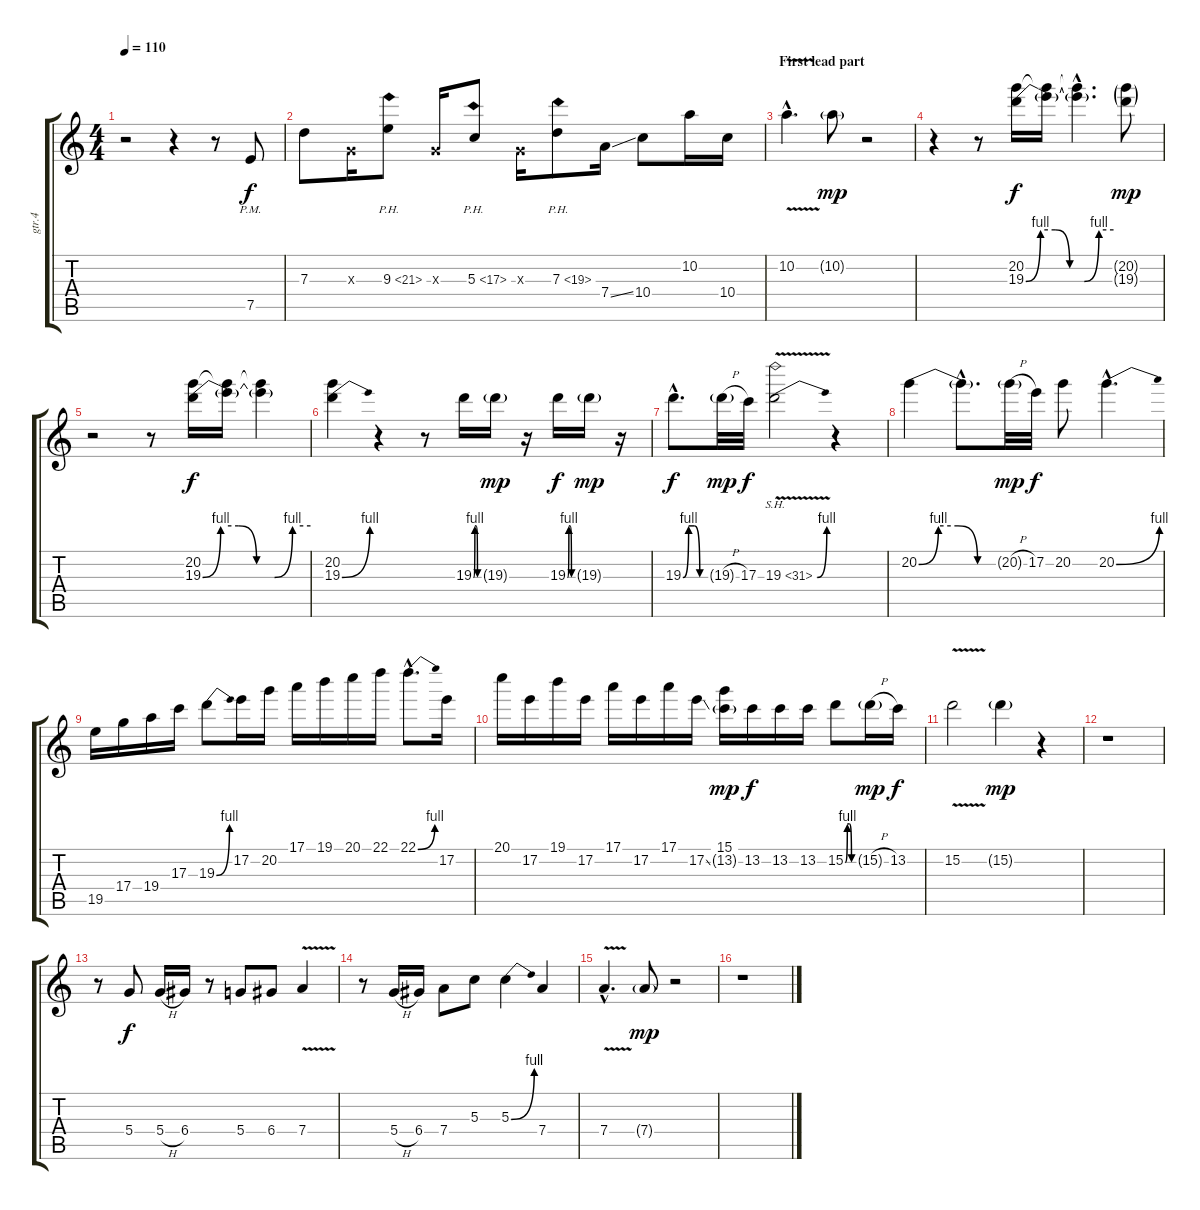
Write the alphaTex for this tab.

\track ("gtr.4" "gtr.4") {instrument distortionguitar}
\staff {score tabs}
\tuning (E4 B3 G3 D3 A2 E2) {hide}
\ts (4 4)
\tempo 110
\clef g2
\ks c
r.2{dy f} r.4 r.8 7.5{pm}.8 |
7.3.8 0.3{x}.16 9.3{ph 12}.8 0.3{x}.16 5.3{ph 12}.8 0.3{x}.16 7.3{ph 12}.8 7.4{ss}.16 10.4.8 10.2.16 10.4.16 |
\section ("" "First lead part")
10.2{v hac}.4{d} 10.2{g}.8{dy mp} r.2 |
r.4 r.8 (20.2 19.3{be (custom 0 0 10 4 20 4 30 0 40 0 50 4 60 4)}).16{dy f} (20.2{t} 19.3{t}).16 (20.2{hac t} 19.3{hac t}).4{d} (20.2{g} 19.3{g}).8{dy mp} |
r.2 r.8 (20.2 19.3{be (custom 0 0 10 4 20 4 30 0 40 0 50 4 60 4)}).16{dy f} (20.2{t} 19.3{t}).16 (20.2{t} 19.3{t}).4 |
(20.2 19.3{be (bend 0 0 60 4)}).4 r.4 r.8 19.3{be (custom 0 0 15 4 30 4 45 0 60 0)}.16 19.3{g}.16{dy mp} r.16 19.3{be (custom 0 0 15 4 30 4 45 0 60 0)}.16{dy f} 19.3{g}.16{dy mp} r.16 |
19.3{be (custom 0 0 15 4 30 4 45 0 60 0) hac}.8{d dy f} 19.3{h g}.32{dy mp} 17.3.32{dy f} 19.3{be (bend 0 0 60 4) sh 12 v}.2 r.4 |
20.2{be (custom 0 0 15 4 30 4 45 0 60 0)}.4 20.2{hac t}.8{d} 20.2{h g}.32{dy mp} 17.2.32{dy f} 20.2.8 20.2{be (bend 0 0 60 4) hac}.4{d} |
19.5.16 17.4.16 19.4.16 17.3.16 19.3{be (bend 0 0 60 4)}.8 17.2.16 20.2.16 17.1.16 19.1.16 20.1.16 22.1.16 22.1{be (bend 0 0 60 4) hac}.8{d} 17.2.16 |
20.1.16 17.2.16 19.1.16 17.2.16 17.1.16 17.2.16 17.1.16 17.2{ss}.16 (15.1 13.2{g}).16{dy mp} 13.2.16{dy f} 13.2.16 13.2.16 15.2{be (custom 0 0 15 4 30 4 45 0 60 0)}.8 15.2{h g}.16{dy mp} 13.2.16{dy f} |
15.2{v}.2 15.2{g}.4{dy mp} r.4 |
r.1 |
r.8 5.4.8{dy f} 5.4{h}.16 6.4.16 r.8 5.4.8 6.4.8 7.4{v}.4 |
r.8 5.4{h}.16 6.4.16 7.4.8 5.3.8 5.3{be (bend 0 0 60 4)}.4 7.4.4 |
7.4{v hac}.4{d} 7.4{g}.8{dy mp} r.2 |
r.1
